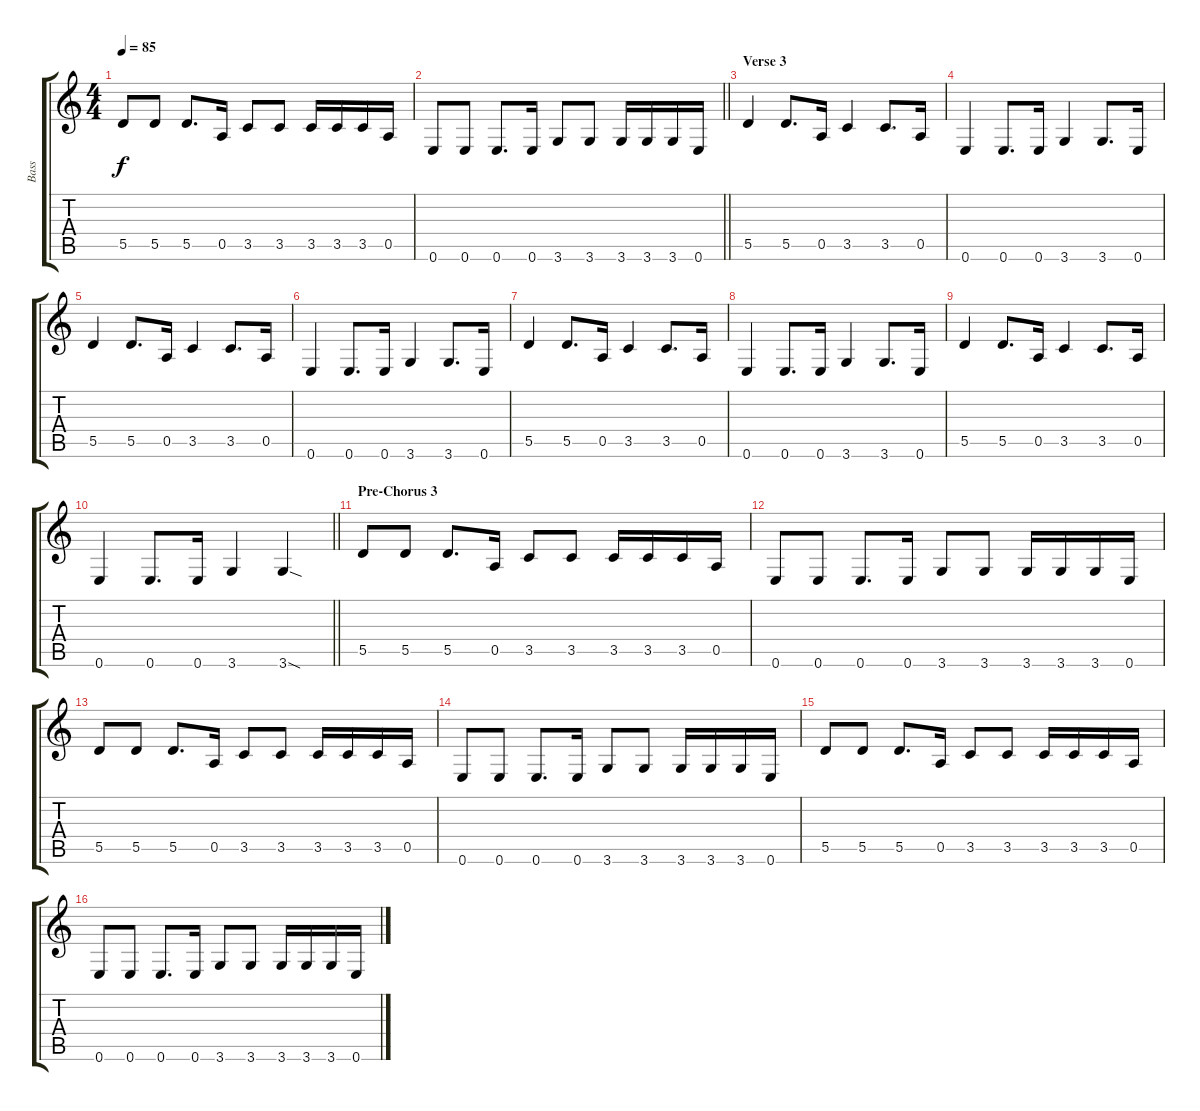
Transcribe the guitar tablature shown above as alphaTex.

\track ("Bass" "Bass") {instrument acousticbass}
\staff {score tabs}
\tuning (E4 B3 G3 D3 A2 E2) {hide}
\ts (4 4)
\tempo 85
\clef g2
\ks c
5.5.8{dy f} 5.5.8 5.5.8{d} 0.5.16 3.5.8 3.5.8 3.5.16 3.5.16 3.5.16 0.5.16 |
\barLineRight lightlight
0.6.8 0.6.8 0.6.8{d} 0.6.16 3.6.8 3.6.8 3.6.16 3.6.16 3.6.16 0.6.16 |
\section ("" "Verse 3")
5.5.4 5.5.8{d} 0.5.16 3.5.4 3.5.8{d} 0.5.16 |
0.6.4 0.6.8{d} 0.6.16 3.6.4 3.6.8{d} 0.6.16 |
5.5.4 5.5.8{d} 0.5.16 3.5.4 3.5.8{d} 0.5.16 |
0.6.4 0.6.8{d} 0.6.16 3.6.4 3.6.8{d} 0.6.16 |
5.5.4 5.5.8{d} 0.5.16 3.5.4 3.5.8{d} 0.5.16 |
0.6.4 0.6.8{d} 0.6.16 3.6.4 3.6.8{d} 0.6.16 |
5.5.4 5.5.8{d} 0.5.16 3.5.4 3.5.8{d} 0.5.16 |
\barLineRight lightlight
0.6.4 0.6.8{d} 0.6.16 3.6.4 3.6{sod}.4 |
\section ("" "Pre-Chorus 3")
5.5.8 5.5.8 5.5.8{d} 0.5.16 3.5.8 3.5.8 3.5.16 3.5.16 3.5.16 0.5.16 |
0.6.8 0.6.8 0.6.8{d} 0.6.16 3.6.8 3.6.8 3.6.16 3.6.16 3.6.16 0.6.16 |
5.5.8 5.5.8 5.5.8{d} 0.5.16 3.5.8 3.5.8 3.5.16 3.5.16 3.5.16 0.5.16 |
0.6.8 0.6.8 0.6.8{d} 0.6.16 3.6.8 3.6.8 3.6.16 3.6.16 3.6.16 0.6.16 |
5.5.8 5.5.8 5.5.8{d} 0.5.16 3.5.8 3.5.8 3.5.16 3.5.16 3.5.16 0.5.16 |
0.6.8 0.6.8 0.6.8{d} 0.6.16 3.6.8 3.6.8 3.6.16 3.6.16 3.6.16 0.6.16
